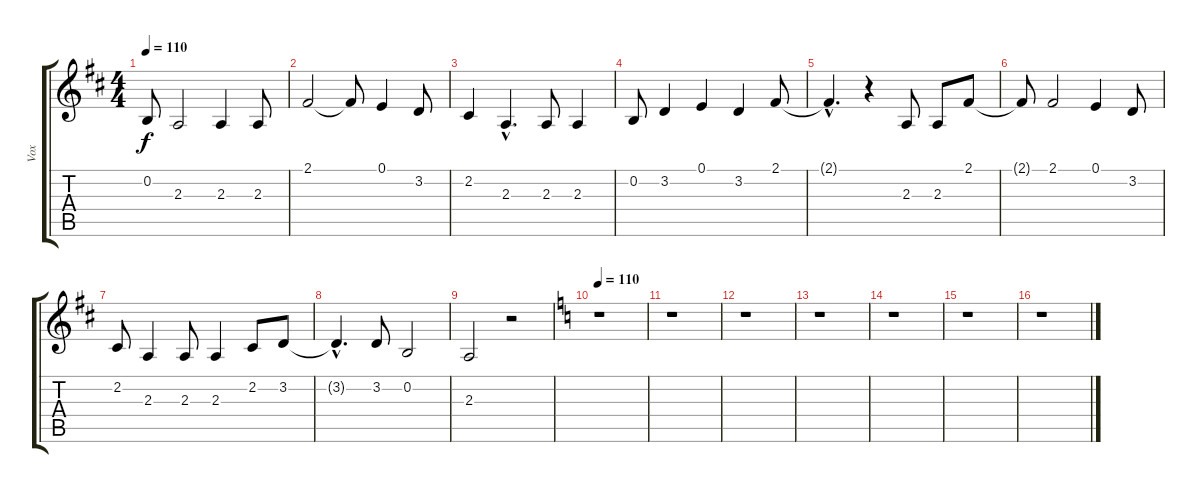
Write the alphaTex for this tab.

\track ("Vox" "Vox") {instrument harmonica}
\staff {score tabs}
\tuning (E4 B3 G3 D3 A2 E2) {hide}
\ts (4 4)
\tempo 110
\clef g2
\ks d
0.2{t}.8{dy f} 2.3.2 2.3.4 2.3.8 |
2.1.2 2.1{t}.8 0.1.4 3.2.8 |
2.2.4 2.3{hac}.4{d} 2.3.8 2.3.4 |
0.2.8 3.2.4 0.1.4 3.2.4 2.1.8 |
2.1{hac t}.4{d} r.4 2.3.8 2.3.8 2.1.8 |
2.1{t}.8 2.1.2 0.1.4 3.2.8 |
2.2.8 2.3.4 2.3.8 2.3.4 2.2.8 3.2.8 |
3.2{hac t}.4{d} 3.2.8 0.2.2 |
2.3.2 r.2 |
\tempo 110
\ks c
r.1 |
r.1 |
r.1 |
r.1 |
r.1 |
r.1 |
r.1
